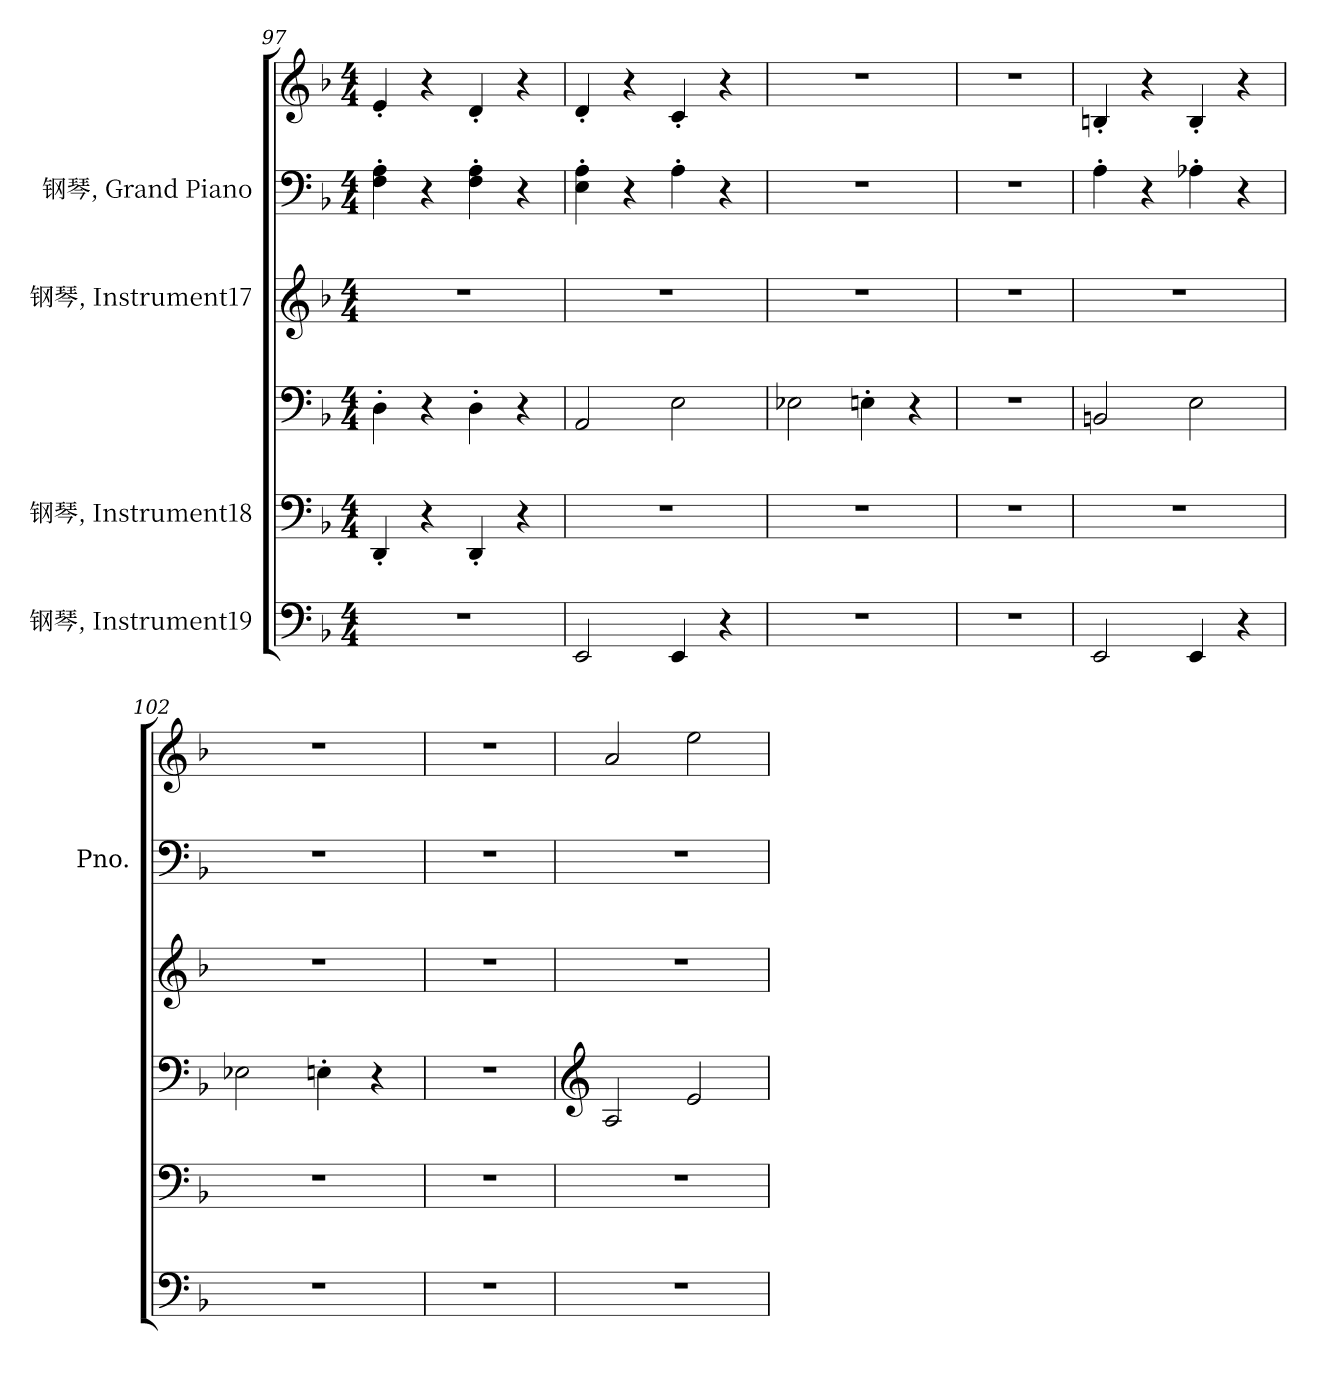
**kern	**kern	**kern	**kern	**kern	**kern
*part4	*part3	*part3	*part2	*part1	*part1
*staff6	*staff5	*staff4	*staff3	*staff2	*staff1
*I"钢琴, Instrument19	*I"钢琴, Instrument18	*	*I"钢琴, Instrument17	*I"钢琴, Grand Piano	*
*	*	*	*	*I'Pno.	*
*clefF4	*clefF4	*clefF4	*clefG2	*clefF4	*clefG2
*k[b-]	*k[b-]	*k[b-]	*k[b-]	*k[b-]	*k[b-]
*M4/4	*M4/4	*M4/4	*M4/4	*M4/4	*M4/4
=97	=97	=97	=97	=97	=97
1r	4DD'/	4D'\	1r	4F\' 4A\'	4e'/
.	4r	4r	.	4r	4r
.	4DD'/	4D'\	.	4F\' 4A\'	4d'/
.	4r	4r	.	4r	4r
=98	=98	=98	=98	=98	=98
2EE/	1r	2AA/	1r	4E\' 4A\'	4d'/
.	.	.	.	4r	4r
4EE/	.	2E\	.	4A'\	4c'/
4r	.	.	.	4r	4r
=99	=99	=99	=99	=99	=99
1r	1r	2E-X\	1r	1r	1r
.	.	4En'\	.	.	.
.	.	4r	.	.	.
=100	=100	=100	=100	=100	=100
1r	1r	1r	1r	1r	1r
=101	=101	=101	=101	=101	=101
2EE/	1r	2BBn/	1r	4A'\	4Bn'/
.	.	.	.	4r	4r
4EE/	.	2E\	.	4A-X'\	4B'/
4r	.	.	.	4r	4r
=102	=102	=102	=102	=102	=102
1r	1r	2E-X\	1r	1r	1r
.	.	4En'\	.	.	.
.	.	4r	.	.	.
=103	=103	=103	=103	=103	=103
1r	1r	1r	1r	1r	1r
!!LO:PB:g=z
=104	=104	=104	=104	=104	=104
*	*	*clefG2	*	*	*
1r	1r	2A/	1r	1r	2a/
.	.	2e/	.	.	2ee\
=	=	=	=	=	=
*-	*-	*-	*-	*-	*-
